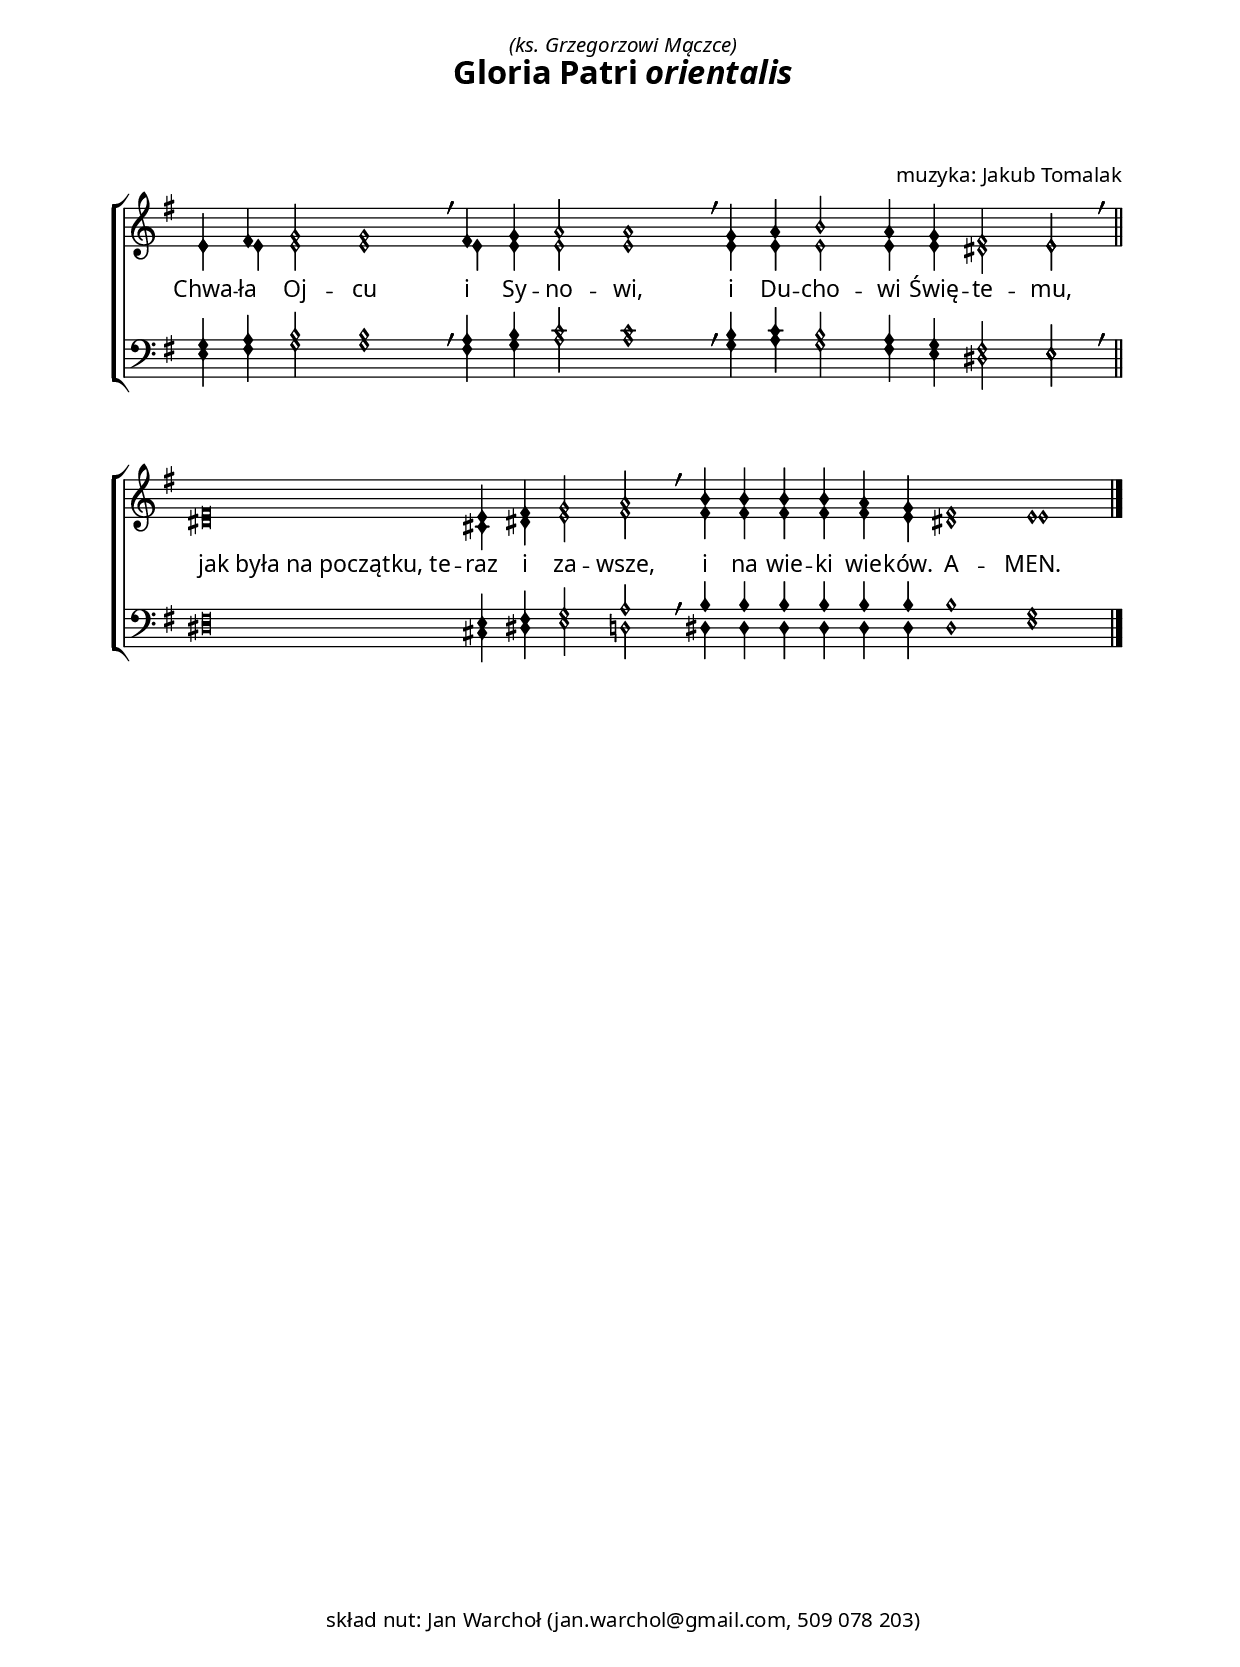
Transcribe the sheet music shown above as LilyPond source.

\version "2.17.16"
#(set-global-staff-size 18)

\header	{
  title = \markup \column {
    \line { Gloria Patri \italic orientalis }
    " " " " 
  }
  dedication = \markup \italic { (ks. Grzegorzowi Mączce) }
  composer = "muzyka: Jakub Tomalak"
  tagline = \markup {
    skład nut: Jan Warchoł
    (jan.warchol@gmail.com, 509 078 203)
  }
}

\paper {
  #(define fonts
    (make-pango-font-tree "antpolt"
                          "Nimbus Sans"
                          "Luxi Mono"
                          (/ staff-height pt 20)))
  left-margin = 21 \mm
  right-margin = 20 \mm
  top-markup-spacing #'basic-distance = 10
  markup-system-spacing #'basic-distance = 10
  system-system-spacing #'basic-distance = 15
}
%--------------------------------MELODY--------------------------------
sopranomelody =	\relative f' {
  \key e \minor
  e4 fis g2 g1 \breathe
  fis4 g a2 a1 \breathe
  g4 a b2 a4 g fis2 e2 \breathe
  \bar "||"
  fis\breve e4 fis g2 a2 \breathe
  b4 b b b a g fis1 e
  \bar "|."
}
altomelody = \relative f' {
  \key e \minor
  e4 e e2 e1 \breathe
  e4 e e2 e1 \breathe
  e4 e e2 e4 e dis2 e2 \breathe
  \bar "||"
  dis\breve cis4 dis e2 fis2 \breathe
  fis4 fis fis fis fis e4 dis1 e
  \bar "|."
}
tenormelody = \relative f {
  \key e \minor
  g4 a4 b2 b1 \breathe
  a4 b c2 c1 \breathe
  b4 c b2 a4 g fis2 e2 \breathe
  \bar "||"
  fis\breve e4 fis g2 a2 \breathe
  b4 b b b b b b1 g1
  \bar "|."
}
bassmelody = \relative f {
  \key e \minor
  e4 fis g2 g1 \breathe
  fis4 g a2 a1 \breathe
  g4 a g2 fis4 e dis2 e2 \breathe
  \bar "||"
  dis\breve cis4 dis e2 d2 \breathe
  dis4 dis dis dis dis dis dis1 e1
  \bar "|."
}
akordy = \chordmode {
}
%--------------------------------LYRICS--------------------------------
text =  \lyricmode {
  Chwa -- ła Oj -- cu i Sy -- no -- wi,
  i Du -- cho -- wi Świę -- te -- mu,
  \once \override LyricHyphen #'minimum-distance = #1.5
  \tweak #'X-offset #-0.6
  "jak była na początku, te" --
  raz i za -- wsze,
  i na wie -- ki wie -- ków.
  A -- MEN.
}

stanzas = {}
%--------------------------------ALL-FILE VARIABLE--------------------------------

\score {
  \new ChoirStaff <<
    \new Staff = women <<
      \clef treble
      \new Voice = soprano {
        \voiceOne
        \sopranomelody
      }
      \new Voice = alto {
        \voiceTwo
        \altomelody
      }
    >>
    \new Lyrics \with {
      \override VerticalAxisGroup #'staff-affinity = #CENTER
      \override VerticalAxisGroup #'nonstaff-relatedstaff-spacing #'padding = #1
    }
    \lyricsto soprano \text

    \new Staff = men <<
      \clef bass
      \new Voice = tenor {
        \voiceOne
        \tenormelody
      }
      \new Voice = bass {
        \voiceTwo
        \bassmelody
      }
    >>
  >>
  \layout {
    \accidentalStyle neo-modern
    indent = 0\cm
    \override BreathingSign #'text =
    \markup { \musicglyph #"scripts.rvarcomma" }
    \override NoteHead #'style = #'petrucci

    \context {
      \Score
      timing = ##f
      barAlways = ##t
      defaultBarType = ""
    }
    \context {
      \Staff \remove "Time_signature_engraver"
    }
  }
  \midi {
    \context {
      \Staff
      midiInstrument = #"clarinet"
    }
  }
}

\stanzas